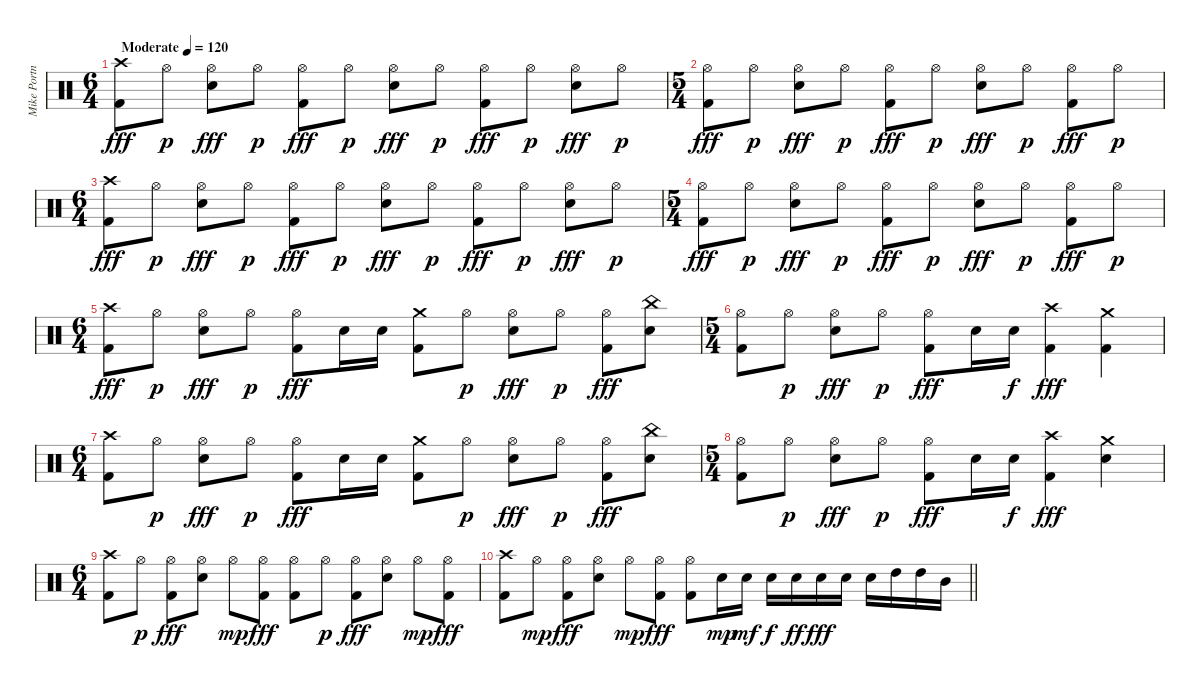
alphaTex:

\track ("Mike Portnoy" "Mike Portn") {instrument percussion}
\staff {score}
\articulation defaults
\ts (6 4)
\tempo (120 "Moderate")
\clef neutral
\ks c
("Kick (hit) 2" "Crash high (hit)").8{dy fff} "Hi-Hat (open)".8{dy p} ("Snare (hit) 2" "Hi-Hat (open)").8{dy fff} "Hi-Hat (open)".8{dy p} ("Kick (hit) 2" "Hi-Hat (open)").8{dy fff} "Hi-Hat (open)".8{dy p} ("Snare (hit) 2" "Hi-Hat (open)").8{dy fff} "Hi-Hat (open)".8{dy p} ("Kick (hit) 2" "Hi-Hat (open)").8{dy fff} "Hi-Hat (open)".8{dy p} ("Snare (hit) 2" "Hi-Hat (open)").8{dy fff} "Hi-Hat (open)".8{dy p} |
\ts (5 4)
("Kick (hit) 2" "Hi-Hat (open)").8{dy fff} "Hi-Hat (open)".8{dy p} ("Snare (hit) 2" "Hi-Hat (open)").8{dy fff} "Hi-Hat (open)".8{dy p} ("Kick (hit) 2" "Hi-Hat (open)").8{dy fff} "Hi-Hat (open)".8{dy p} ("Snare (hit) 2" "Hi-Hat (open)").8{dy fff} "Hi-Hat (open)".8{dy p} ("Kick (hit) 2" "Hi-Hat (open)").8{dy fff} "Hi-Hat (open)".8{dy p} |
\ts (6 4)
("Kick (hit) 2" "Crash high (hit)").8{dy fff} "Hi-Hat (open)".8{dy p} ("Snare (hit) 2" "Hi-Hat (open)").8{dy fff} "Hi-Hat (open)".8{dy p} ("Kick (hit) 2" "Hi-Hat (open)").8{dy fff} "Hi-Hat (open)".8{dy p} ("Snare (hit) 2" "Hi-Hat (open)").8{dy fff} "Hi-Hat (open)".8{dy p} ("Kick (hit) 2" "Hi-Hat (open)").8{dy fff} "Hi-Hat (open)".8{dy p} ("Snare (hit) 2" "Hi-Hat (open)").8{dy fff} "Hi-Hat (open)".8{dy p} |
\ts (5 4)
("Kick (hit) 2" "Hi-Hat (open)").8{dy fff} "Hi-Hat (open)".8{dy p} ("Snare (hit) 2" "Hi-Hat (open)").8{dy fff} "Hi-Hat (open)".8{dy p} ("Kick (hit) 2" "Hi-Hat (open)").8{dy fff} "Hi-Hat (open)".8{dy p} ("Snare (hit) 2" "Hi-Hat (open)").8{dy fff} "Hi-Hat (open)".8{dy p} ("Kick (hit) 2" "Hi-Hat (open)").8{dy fff} "Hi-Hat (open)".8{dy p} |
\ts (6 4)
("Kick (hit) 2" "Crash high (hit)").8{dy fff} "Hi-Hat (open)".8{dy p} ("Snare (hit) 2" "Hi-Hat (open)").8{dy fff} "Hi-Hat (open)".8{dy p} ("Kick (hit) 2" "Hi-Hat (open)").8{dy fff} "Snare (hit) 2".16 "Snare (hit) 2".16 ("Kick (hit) 2" "Crash medium (hit)").8 "Hi-Hat (open)".8{dy p} ("Snare (hit) 2" "Hi-Hat (open)").8{dy fff} "Hi-Hat (open)".8{dy p} ("Kick (hit) 2" "Hi-Hat (open)").8{dy fff} ("Snare (hit) 2" "China (hit)").8 |
\ts (5 4)
("Kick (hit) 2" "Hi-Hat (open)").8 "Hi-Hat (open)".8{dy p} ("Snare (hit) 2" "Hi-Hat (open)").8{dy fff} "Hi-Hat (open)".8{dy p} ("Kick (hit) 2" "Hi-Hat (open)").8{dy fff} "Snare (hit) 2".16 "Snare (hit) 2".16{dy f} ("Kick (hit) 2" "Crash high (hit)").4{dy fff} ("Kick (hit) 2" "Crash medium (hit)").4 |
\ts (6 4)
("Kick (hit) 2" "Crash high (hit)").8 "Hi-Hat (open)".8{dy p} ("Snare (hit) 2" "Hi-Hat (open)").8{dy fff} "Hi-Hat (open)".8{dy p} ("Kick (hit) 2" "Hi-Hat (open)").8{dy fff} "Snare (hit) 2".16 "Snare (hit) 2".16 ("Kick (hit) 2" "Crash medium (hit)").8 "Hi-Hat (open)".8{dy p} ("Snare (hit) 2" "Hi-Hat (open)").8{dy fff} "Hi-Hat (open)".8{dy p} ("Kick (hit) 2" "Hi-Hat (open)").8{dy fff} ("Snare (hit) 2" "China (hit)").8 |
\ts (5 4)
("Kick (hit) 2" "Hi-Hat (open)").8 "Hi-Hat (open)".8{dy p} ("Snare (hit) 2" "Hi-Hat (open)").8{dy fff} "Hi-Hat (open)".8{dy p} ("Kick (hit) 2" "Hi-Hat (open)").8{dy fff} "Snare (hit) 2".16 "Snare (hit) 2".16{dy f} ("Kick (hit) 2" "Crash high (hit)").4{dy fff} ("Snare (hit) 2" "Crash medium (hit)").4 |
\ts (6 4)
("Kick (hit) 2" "Crash high (hit)").8 "Hi-Hat (open)".8{dy p} ("Kick (hit) 2" "Hi-Hat (open)").8{dy fff} ("Snare (hit) 2" "Hi-Hat (open)").8 "Hi-Hat (open)".8{dy mp} ("Kick (hit) 2" "Hi-Hat (open)").8{dy fff} ("Kick (hit) 2" "Hi-Hat (open)").8 "Hi-Hat (open)".8{dy p} ("Kick (hit) 2" "Hi-Hat (open)").8{dy fff} ("Snare (hit) 2" "Hi-Hat (open)").8 "Hi-Hat (open)".8{dy mp} ("Kick (hit) 2" "Hi-Hat (open)").8{dy fff} |
\barLineRight lightlight
("Kick (hit) 2" "Crash high (hit)").8 "Hi-Hat (open)".8{dy mp} ("Kick (hit) 2" "Hi-Hat (open)").8{dy fff} ("Snare (hit) 2" "Hi-Hat (open)").8 "Hi-Hat (open)".8{dy mp} ("Kick (hit) 2" "Hi-Hat (open)").8{dy fff} ("Kick (hit) 2" "Hi-Hat (open)").8 "Snare (hit) 2".16{dy mp} "Snare (hit) 2".16{dy mf} "Snare (hit) 2".16{dy f} "Snare (hit) 2".16{dy ff} "Snare (hit) 2".16{dy fff} "Snare (hit) 2".16 "Snare (hit) 2".16 "High Tom (hit)".16 "High Tom (hit)".16 "Mid Tom (hit)".16
